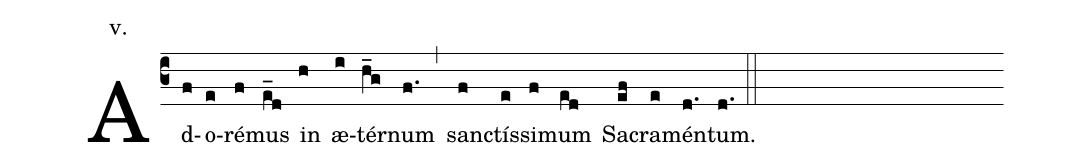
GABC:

annotation: \textsc{v}.;
mode: 5;
%%
(c3) Ad(f)o(e)ré(f)mus(e_d) in(h) æ(i)tér(h_g)num(f.) (,) san(f)ctís(e)si(f)mum(ed) Sa(ef)cra(e)mén(d.)tum.(d.) (::)
